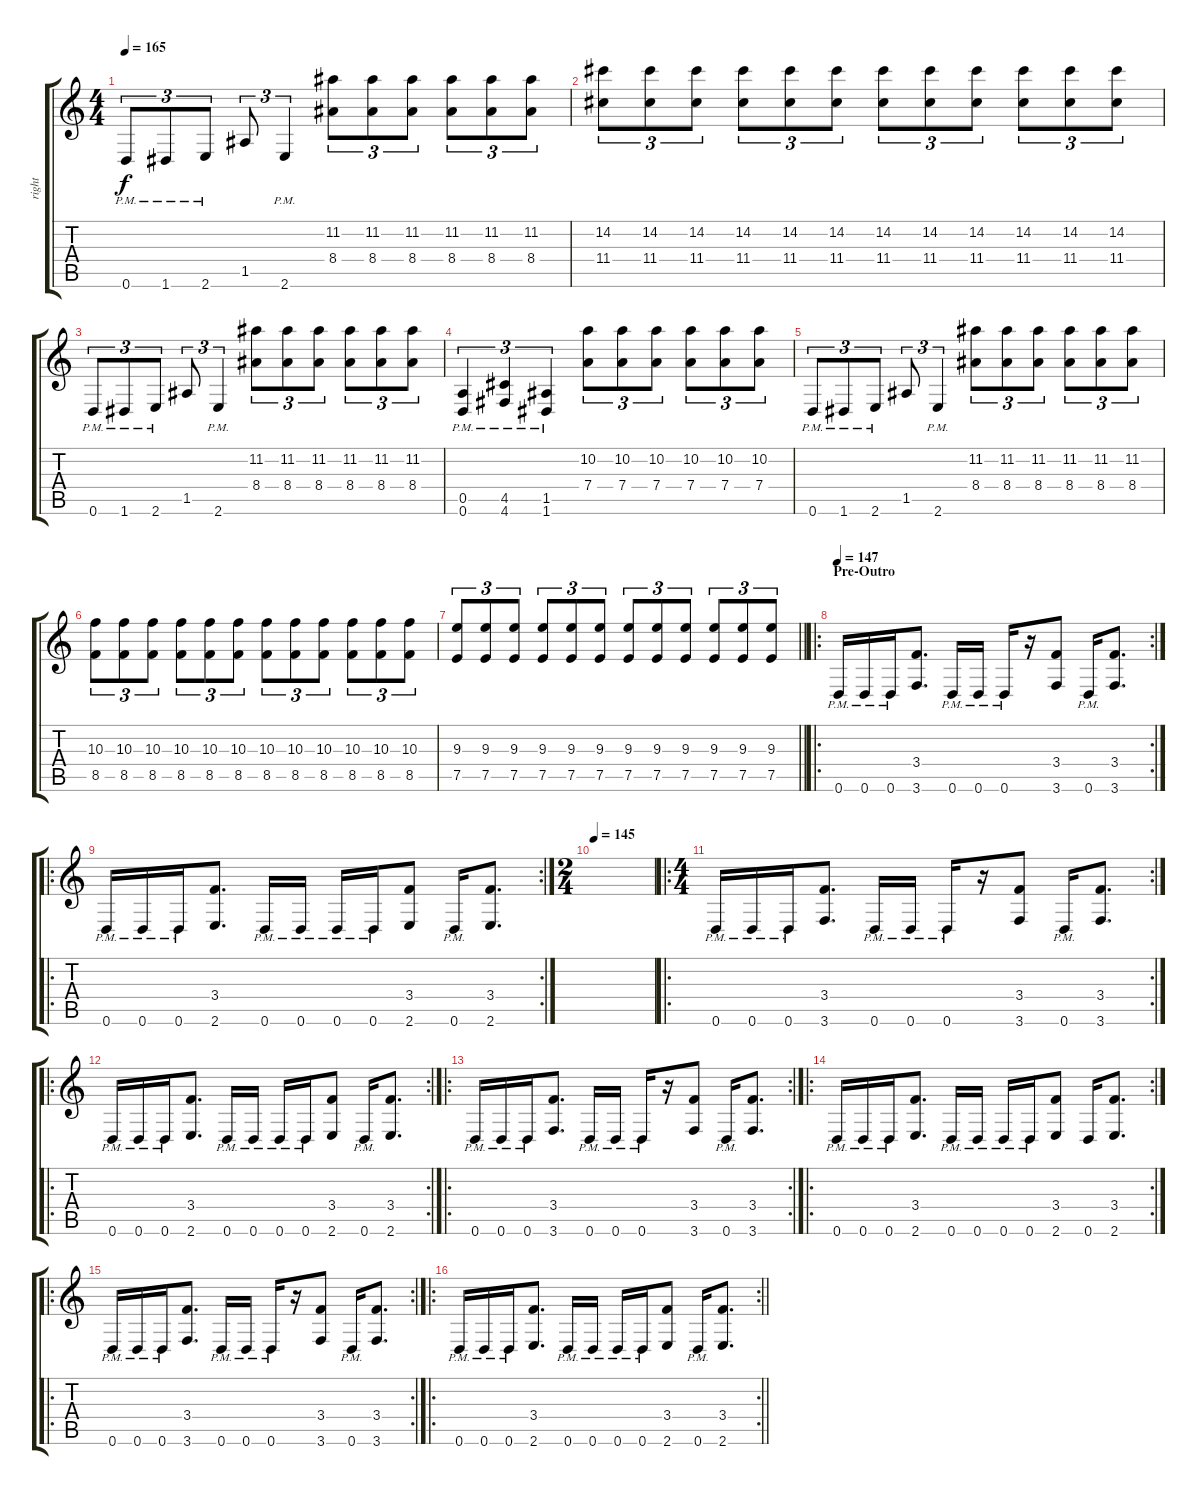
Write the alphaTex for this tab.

\track ("right" "right") {instrument distortionguitar}
\staff {score tabs}
\tuning (E4 B3 G3 D3 A2 D2) {hide}
\ts (4 4)
\tempo 165
\clef g2
\ks c
0.6{pm}.8{tu (3 2) dy f} 1.6{pm}.8{tu (3 2)} 2.6{pm}.8{tu (3 2)} 1.5.8{tu (3 2)} 2.6{pm}.4{tu (3 2)} (11.2 8.4).8{tu (3 2)} (11.2 8.4).8{tu (3 2)} (11.2 8.4).8{tu (3 2)} (11.2 8.4).8{tu (3 2)} (11.2 8.4).8{tu (3 2)} (11.2 8.4).8{tu (3 2)} |
(14.2 11.4).8{tu (3 2)} (14.2 11.4).8{tu (3 2)} (14.2 11.4).8{tu (3 2)} (14.2 11.4).8{tu (3 2)} (14.2 11.4).8{tu (3 2)} (14.2 11.4).8{tu (3 2)} (14.2 11.4).8{tu (3 2)} (14.2 11.4).8{tu (3 2)} (14.2 11.4).8{tu (3 2)} (14.2 11.4).8{tu (3 2)} (14.2 11.4).8{tu (3 2)} (14.2 11.4).8{tu (3 2)} |
0.6{pm}.8{tu (3 2)} 1.6{pm}.8{tu (3 2)} 2.6{pm}.8{tu (3 2)} 1.5.8{tu (3 2)} 2.6{pm}.4{tu (3 2)} (11.2 8.4).8{tu (3 2)} (11.2 8.4).8{tu (3 2)} (11.2 8.4).8{tu (3 2)} (11.2 8.4).8{tu (3 2)} (11.2 8.4).8{tu (3 2)} (11.2 8.4).8{tu (3 2)} |
(0.5{pm} 0.6{pm}).4{tu (3 2)} (4.5{pm} 4.6{pm}).4{tu (3 2)} (1.5{pm} 1.6{pm}).4{tu (3 2)} (10.2 7.4).8{tu (3 2)} (10.2 7.4).8{tu (3 2)} (10.2 7.4).8{tu (3 2)} (10.2 7.4).8{tu (3 2)} (10.2 7.4).8{tu (3 2)} (10.2 7.4).8{tu (3 2)} |
0.6{pm}.8{tu (3 2)} 1.6{pm}.8{tu (3 2)} 2.6{pm}.8{tu (3 2)} 1.5.8{tu (3 2)} 2.6{pm}.4{tu (3 2)} (11.2 8.4).8{tu (3 2)} (11.2 8.4).8{tu (3 2)} (11.2 8.4).8{tu (3 2)} (11.2 8.4).8{tu (3 2)} (11.2 8.4).8{tu (3 2)} (11.2 8.4).8{tu (3 2)} |
(10.3 8.5).8{tu (3 2)} (10.3 8.5).8{tu (3 2)} (10.3 8.5).8{tu (3 2)} (10.3 8.5).8{tu (3 2)} (10.3 8.5).8{tu (3 2)} (10.3 8.5).8{tu (3 2)} (10.3 8.5).8{tu (3 2)} (10.3 8.5).8{tu (3 2)} (10.3 8.5).8{tu (3 2)} (10.3 8.5).8{tu (3 2)} (10.3 8.5).8{tu (3 2)} (10.3 8.5).8{tu (3 2)} |
\barLineRight lightlight
(9.3 7.5).8{tu (3 2)} (9.3 7.5).8{tu (3 2)} (9.3 7.5).8{tu (3 2)} (9.3 7.5).8{tu (3 2)} (9.3 7.5).8{tu (3 2)} (9.3 7.5).8{tu (3 2)} (9.3 7.5).8{tu (3 2)} (9.3 7.5).8{tu (3 2)} (9.3 7.5).8{tu (3 2)} (9.3 7.5).8{tu (3 2)} (9.3 7.5).8{tu (3 2)} (9.3 7.5).8{tu (3 2)} |
\ro
\rc 2
\section ("" "Pre-Outro")
\tempo 147
0.6{pm}.16 0.6{pm}.16 0.6{pm}.16 (3.4 3.6).8{d} 0.6{pm}.16 0.6{pm}.16 0.6{pm}.16 r.16 (3.4 3.6).8 0.6{pm}.16 (3.4 3.6).8{d} |
\ro
\rc 2
0.6{pm}.16 0.6{pm}.16 0.6{pm}.16 (3.4 2.6).8{d} 0.6{pm}.16 0.6{pm}.16 0.6{pm}.16 0.6{pm}.16 (3.4 2.6).8 0.6{pm}.16 (3.4 2.6).8{d} |
\ts (2 4)
\tempo 145
|
\ro
\rc 2
\ts (4 4)
0.6{pm}.16 0.6{pm}.16 0.6{pm}.16 (3.4 3.6).8{d} 0.6{pm}.16 0.6{pm}.16 0.6{pm}.16 r.16 (3.4 3.6).8 0.6{pm}.16 (3.4 3.6).8{d} |
\ro
\rc 2
0.6{pm}.16 0.6{pm}.16 0.6{pm}.16 (3.4 2.6).8{d} 0.6{pm}.16 0.6{pm}.16 0.6{pm}.16 0.6{pm}.16 (3.4 2.6).8 0.6{pm}.16 (3.4 2.6).8{d} |
\ro
\rc 2
0.6{pm}.16 0.6{pm}.16 0.6{pm}.16 (3.4 3.6).8{d} 0.6{pm}.16 0.6{pm}.16 0.6{pm}.16 r.16 (3.4 3.6).8 0.6{pm}.16 (3.4 3.6).8{d} |
\ro
\rc 2
0.6{pm}.16 0.6{pm}.16 0.6{pm}.16 (3.4 2.6).8{d} 0.6{pm}.16 0.6{pm}.16 0.6{pm}.16 0.6{pm}.16 (3.4 2.6).8 0.6.16 (3.4 2.6).8{d} |
\ro
\rc 2
0.6{pm}.16 0.6{pm}.16 0.6{pm}.16 (3.4 3.6).8{d} 0.6{pm}.16 0.6{pm}.16 0.6{pm}.16 r.16 (3.4 3.6).8 0.6{pm}.16 (3.4 3.6).8{d} |
\ro
\rc 2
\barLineRight lightlight
0.6{pm}.16 0.6{pm}.16 0.6{pm}.16 (3.4 2.6).8{d} 0.6{pm}.16 0.6{pm}.16 0.6{pm}.16 0.6{pm}.16 (3.4 2.6).8 0.6{pm}.16 (3.4 2.6).8{d}
